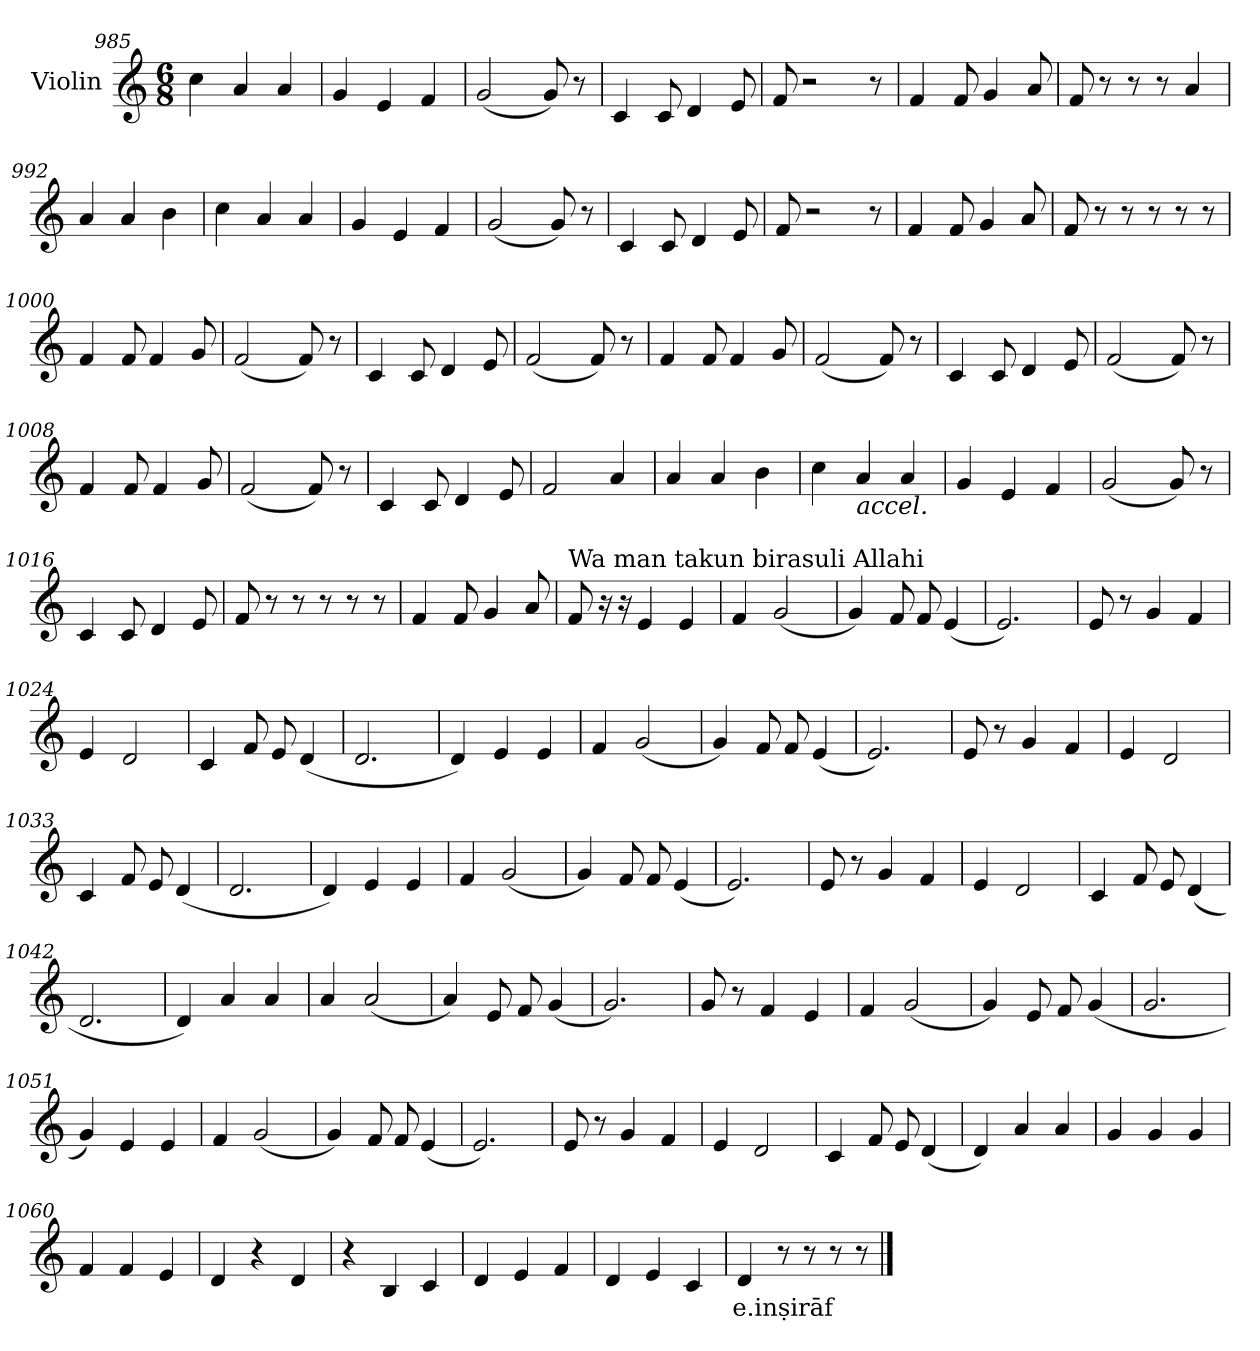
**kern	**text
*part1	*part1
*staff1	*staff1
*I"Violin	*
*clefG2	*
*k[]	*
*M6/8	*
=985	=985
4cc\	.
4a/	.
4a/	.
=986	=986
4g/	.
4e/	.
4f/	.
=987	=987
(<2g/	.
8g/)	.
8r	.
!!LO:LB:g=z
=988	=988
4c/	.
8c/	.
4d/	.
8e/	.
=989	=989
8f/	.
2r	.
8r	.
=990	=990
4f/	.
8f/	.
4g/	.
8a/	.
=991	=991
8f/	.
8r	.
8r	.
8r	.
4a/	.
=992	=992
4a/	.
4a/	.
4b\	.
=993	=993
4cc\	.
4a/	.
4a/	.
=994	=994
4g/	.
4e/	.
4f/	.
!!LO:LB:g=z
=995	=995
(<2g/	.
8g/)	.
8r	.
=996	=996
4c/	.
8c/	.
4d/	.
8e/	.
=997	=997
8f/	.
2r	.
8r	.
=998	=998
4f/	.
8f/	.
4g/	.
8a/	.
=999	=999
8f/	.
8r	.
8r	.
8r	.
8r	.
8r	.
=1000	=1000
4f/	.
8f/	.
4f/	.
8g/	.
=1001	=1001
(<2f/	.
8f/)	.
8r	.
!!LO:PB:g=z
=1002	=1002
4c/	.
8c/	.
4d/	.
8e/	.
=1003	=1003
(<2f/	.
8f/)	.
8r	.
=1004	=1004
4f/	.
8f/	.
4f/	.
8g/	.
=1005	=1005
(<2f/	.
8f/)	.
8r	.
=1006	=1006
4c/	.
8c/	.
4d/	.
8e/	.
=1007	=1007
(<2f/	.
8f/)	.
8r	.
=1008	=1008
4f/	.
8f/	.
4f/	.
8g/	.
!!LO:LB:g=z
=1009	=1009
(<2f/	.
8f/)	.
8r	.
=1010	=1010
4c/	.
8c/	.
4d/	.
8e/	.
=1011	=1011
2f/	.
4a/	.
=1012	=1012
4a/	.
4a/	.
4b\	.
=1013	=1013
4cc\	.
!LO:TX:b:i:t=accel.	!
4a/	.
4a/	.
=1014	=1014
4g/	.
4e/	.
4f/	.
=1015	=1015
(<2g/	.
8g/)	.
8r	.
!!LO:LB:g=z
=1016	=1016
4c/	.
8c/	.
4d/	.
8e/	.
=1017	=1017
8f/	.
8r	.
8r	.
8r	.
8r	.
8r	.
=1018	=1018
4f/	.
8f/	.
4g/	.
8a/	.
=1019	=1019
*MM180	*
!LO:TX:a:t=Wa man takun birasuli Allahi	!
8f/	.
16r	.
16r	.
4e/	.
4e/	.
=1020	=1020
4f/	.
(<2g/	.
=1021	=1021
4g/)	.
8f/	.
8f/	.
(<4e/	.
=1022	=1022
2.e/)	.
!!LO:LB:g=z
=1023	=1023
8e/	.
8r	.
4g/	.
4f/	.
=1024	=1024
4e/	.
2d/	.
=1025	=1025
4c/	.
8f/	.
8e/	.
(<4d/	.
=1026	=1026
2.d/	.
=1027	=1027
4d/)	.
4e/	.
4e/	.
=1028	=1028
4f/	.
(<2g/	.
=1029	=1029
4g/)	.
8f/	.
8f/	.
(<4e/	.
=1030	=1030
2.e/)	.
!!LO:LB:g=z
=1031	=1031
8e/	.
8r	.
4g/	.
4f/	.
=1032	=1032
4e/	.
2d/	.
=1033	=1033
4c/	.
8f/	.
8e/	.
(<4d/	.
=1034	=1034
2.d/	.
=1035	=1035
4d/)	.
4e/	.
4e/	.
=1036	=1036
4f/	.
(<2g/	.
=1037	=1037
4g/)	.
8f/	.
8f/	.
(<4e/	.
=1038	=1038
2.e/)	.
!!LO:LB:g=z
=1039	=1039
8e/	.
8r	.
4g/	.
4f/	.
=1040	=1040
4e/	.
2d/	.
=1041	=1041
4c/	.
8f/	.
8e/	.
(<4d/	.
=1042	=1042
2.d/	.
=1043	=1043
4d/)	.
4a/	.
4a/	.
=1044	=1044
4a/	.
(<2a/	.
=1045	=1045
4a/)	.
8e/	.
8f/	.
(<4g/	.
=1046	=1046
2.g/)	.
!!LO:LB:g=z
=1047	=1047
8g/	.
8r	.
4f/	.
4e/	.
=1048	=1048
4f/	.
(<2g/	.
=1049	=1049
4g/)	.
8e/	.
8f/	.
(<4g/	.
=1050	=1050
2.g/	.
=1051	=1051
4g/)	.
4e/	.
4e/	.
=1052	=1052
4f/	.
(<2g/	.
=1053	=1053
4g/)	.
8f/	.
8f/	.
(<4e/	.
=1054	=1054
2.e/)	.
!!LO:PB:g=z
=1055	=1055
8e/	.
8r	.
4g/	.
4f/	.
=1056	=1056
4e/	.
2d/	.
=1057	=1057
4c/	.
8f/	.
8e/	.
(<4d/	.
=1058	=1058
4d/)	.
4a/	.
4a/	.
=1059	=1059
4g/	.
4g/	.
4g/	.
=1060	=1060
4f/	.
4f/	.
4e/	.
=1061	=1061
4d/	.
4r	.
4d/	.
!!LO:PB:g=z
=1062	=1062
4r	.
4B/	.
4c/	.
=1063	=1063
4d/	.
4e/	.
4f/	.
=1064	=1064
4d/	.
4e/	.
4c/	.
=1065	=1065
!	!LO:LY:b
4d/	e.inṣirāf
8r	.
8r	.
8r	.
8r	.
==	==
*-	*-
